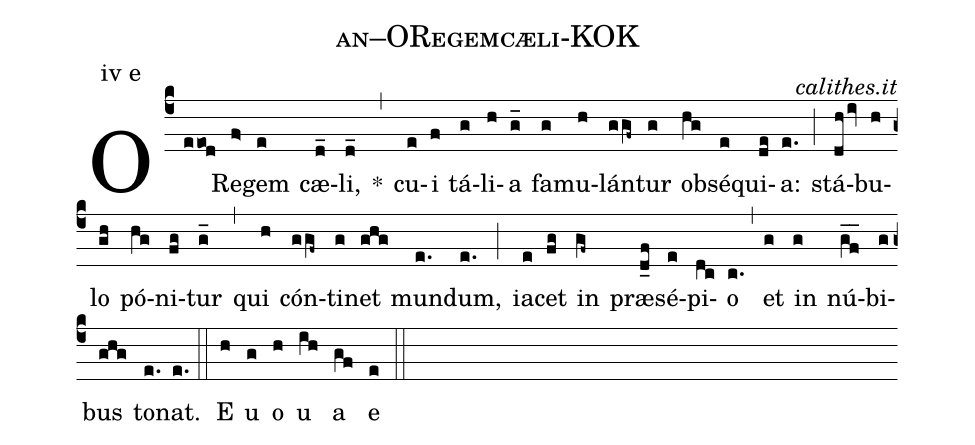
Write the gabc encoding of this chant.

name: an--ORegemcæli-KOK;
commentary: calithes.it;
annotation: iv e;
%%
(c4) O(eeod) Re(f>)gem(e) cæ(d_)li,(d_) *(,) cu(e)i(f) tá(g)li(h)a(g_) fa(g)mu(h)lán(ggf~)tur(g) ob(hg)sé(e)qui(de)a:(e.) (;) stá(dh/iv)bu(h)lo(gh) pó(hg)ni(fg)tur(g_) (,) qui(h) cón(ggf~)ti(g)net(ghg) mun(e.)dum,(e.) (;) ia(e)cet(fg) in(gf~) præ(d_f)sé(e)pi(dc)o(c.) (,) et(g) in(g) nú(gf__)bi(g)bus(ghg) to(e.)nat.(e.) (::) E(h) u(g) o(h) u(ih) a(gf) e(e) (::)
